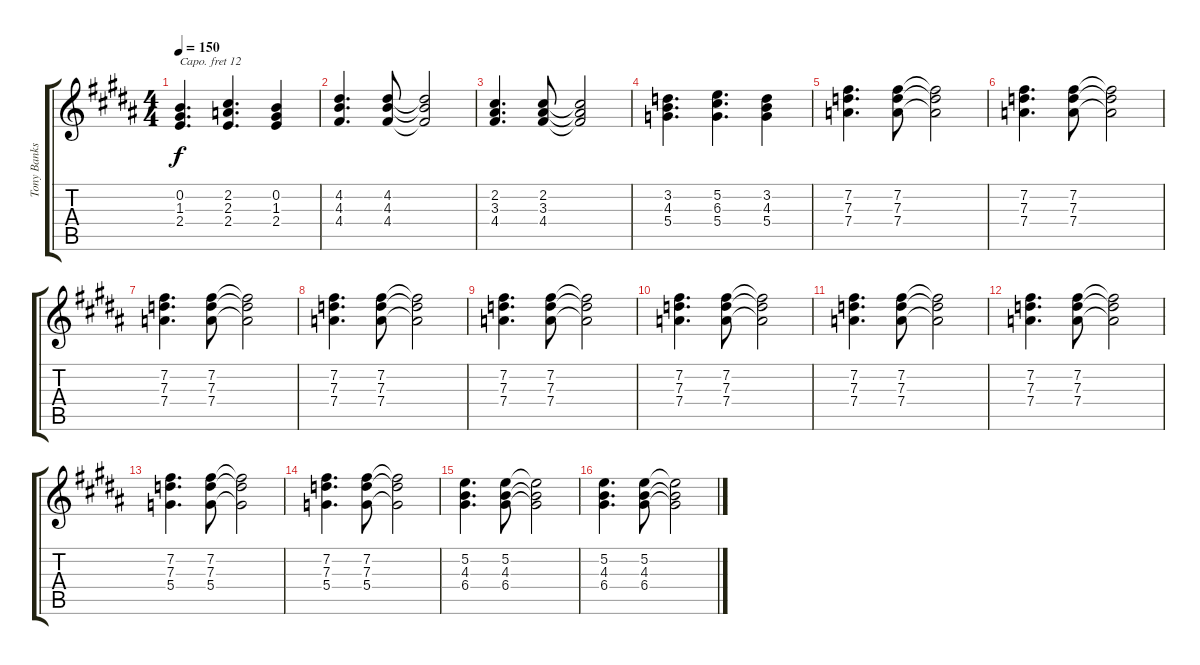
\track ("Tony Banks [Right Hand]" "Tony Banks") {instrument accordion}
\staff {score tabs}
\capo 12
\tuning (E4 B3 G3 D3 A2 E2) {hide}
\ts (4 4)
\tempo 150
\clef g2
\ks b
(0.2 1.3 2.4).4{d dy f} (2.2 2.3 2.4).4{d} (0.2 1.3 2.4).4 |
(4.2 4.3 4.4).4{d} (4.2 4.3 4.4).8 (4.2{t} 4.3{t} 4.4{t}).2 |
(2.2 3.3 4.4).4{d} (2.2 3.3 4.4).8 (2.2{t} 3.3{t} 4.4{t}).2 |
(3.2 4.3 5.4).4{d} (5.2 6.3 5.4).4{d} (3.2 4.3 5.4).4 |
(7.2 7.3 7.4).4{d} (7.2 7.3 7.4).8 (7.2{t} 7.3{t} 7.4{t}).2 |
(7.2 7.3 7.4).4{d} (7.2 7.3 7.4).8 (7.2{t} 7.3{t} 7.4{t}).2 |
(7.2 7.3 7.4).4{d} (7.2 7.3 7.4).8 (7.2{t} 7.3{t} 7.4{t}).2 |
(7.2 7.3 7.4).4{d} (7.2 7.3 7.4).8 (7.2{t} 7.3{t} 7.4{t}).2 |
(7.2 7.3 7.4).4{d} (7.2 7.3 7.4).8 (7.2{t} 7.3{t} 7.4{t}).2 |
(7.2 7.3 7.4).4{d} (7.2 7.3 7.4).8 (7.2{t} 7.3{t} 7.4{t}).2 |
(7.2 7.3 7.4).4{d} (7.2 7.3 7.4).8 (7.2{t} 7.3{t} 7.4{t}).2 |
(7.2 7.3 7.4).4{d} (7.2 7.3 7.4).8 (7.2{t} 7.3{t} 7.4{t}).2 |
(7.2 7.3 5.4).4{d} (7.2 7.3 5.4).8 (7.2{t} 7.3{t} 5.4{t}).2 |
(7.2 7.3 5.4).4{d} (7.2 7.3 5.4).8 (7.2{t} 7.3{t} 5.4{t}).2 |
(5.2 4.3 6.4).4{d} (5.2 4.3 6.4).8 (5.2{t} 4.3{t} 6.4{t}).2 |
(5.2 4.3 6.4).4{d} (5.2 4.3 6.4).8 (5.2{t} 4.3{t} 6.4{t}).2
